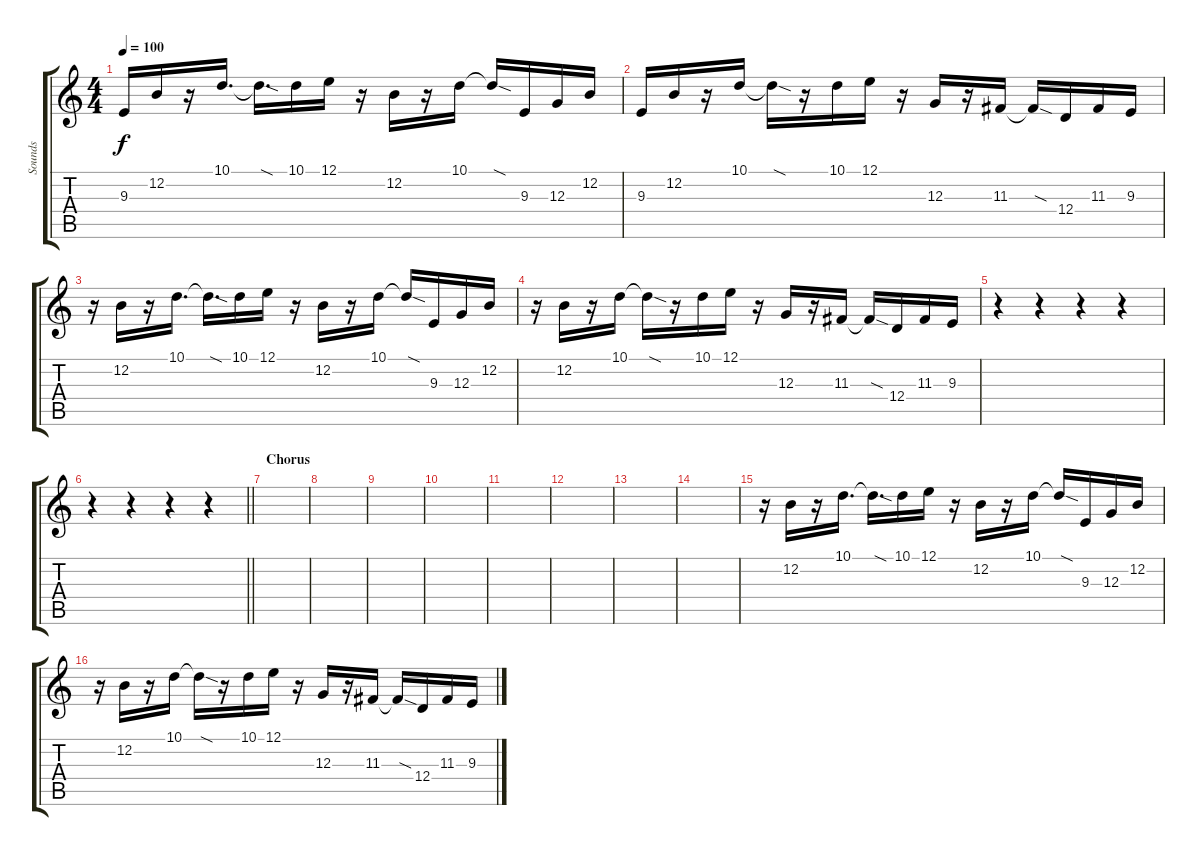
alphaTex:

\track ("Sounds" "Sounds") {instrument lead2sawtooth}
\staff {score tabs}
\tuning (E4 B3 G3 D3 A2 D2) {hide}
\ts (4 4)
\tempo 100
\clef g2
\ks c
9.3.16{dy f volume 10} 12.2.16 r.16 10.1.16{d} 10.1{sod t}.16{d} 10.1.16 12.1.16 r.16 12.2.16 r.16 10.1.16 10.1{sod t}.16 9.3.16 12.3.16 12.2.16 |
9.3.16 12.2.16 r.16 10.1.16 10.1{sod t}.16 r.16 10.1.16 12.1.16 r.16 12.3.16 r.16 11.3.16 11.3{sod t}.16 12.4.16 11.3.16 9.3.16 |
r.16 12.2.16 r.16 10.1.16{d} 10.1{sod t}.16{d} 10.1.16 12.1.16 r.16 12.2.16 r.16 10.1.16 10.1{sod t}.16 9.3.16 12.3.16 12.2.16 |
r.16 12.2.16 r.16 10.1.16 10.1{sod t}.16 r.16 10.1.16 12.1.16 r.16 12.3.16 r.16 11.3.16 11.3{sod t}.16 12.4.16 11.3.16 9.3.16 |
r.4 r.4 r.4 r.4 |
\barLineRight lightlight
r.4 r.4 r.4 r.4 |
\section ("" "Chorus")
|
|
|
|
|
|
|
|
r.16 12.2.16 r.16 10.1.16{d} 10.1{sod t}.16{d} 10.1.16 12.1.16 r.16 12.2.16 r.16 10.1.16 10.1{sod t}.16 9.3.16 12.3.16 12.2.16 |
r.16 12.2.16 r.16 10.1.16 10.1{sod t}.16 r.16 10.1.16 12.1.16 r.16 12.3.16 r.16 11.3.16 11.3{sod t}.16 12.4.16 11.3.16 9.3.16
